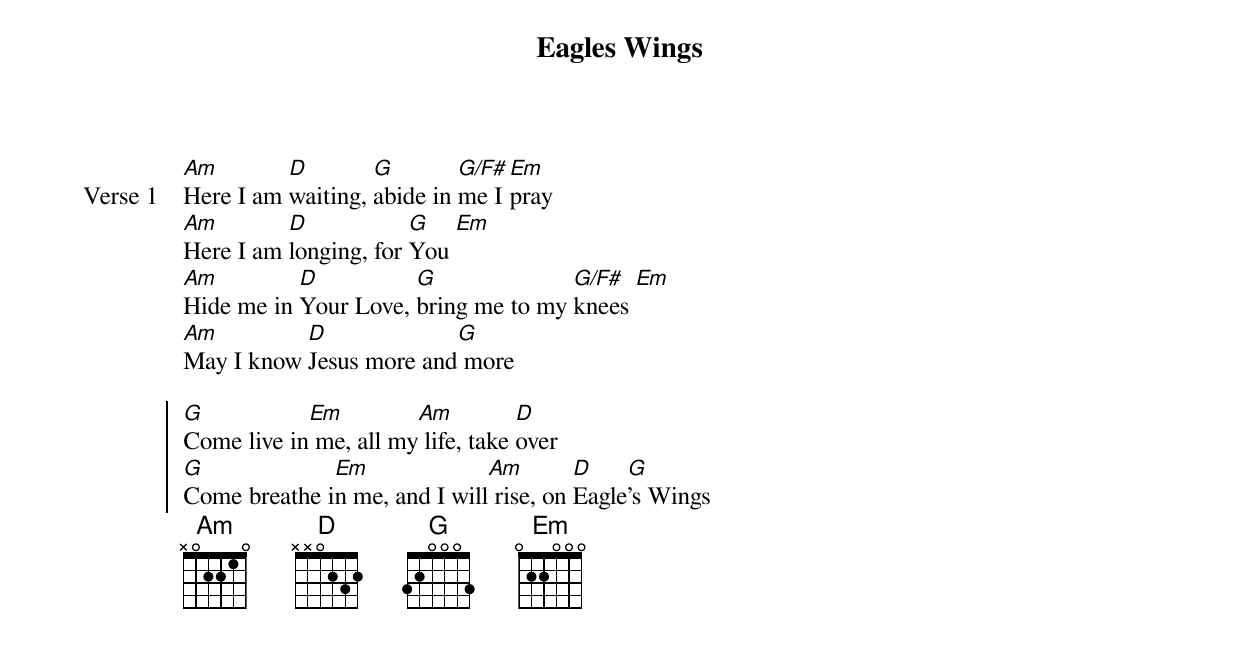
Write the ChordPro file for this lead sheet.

{title: Eagles Wings}
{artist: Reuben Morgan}
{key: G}

{start_of_verse: Verse 1}
[Am]Here I am [D]waiting, [G]abide in [G/F#]me I [Em]pray
[Am]Here I am [D]longing, for [G]You [Em]
[Am]Hide me in [D]Your Love, [G]bring me to my [G/F#]knees [Em]
[Am]May I know [D]Jesus more and[G] more
{end_of_verse}

{start_of_chorus}
[G]Come live in[Em] me, all my[Am] life, take [D]over
[G]Come breathe i[Em]n me, and I will[Am] rise, on [D]Eagle[G]'s Wings
{end_of_chorus}
